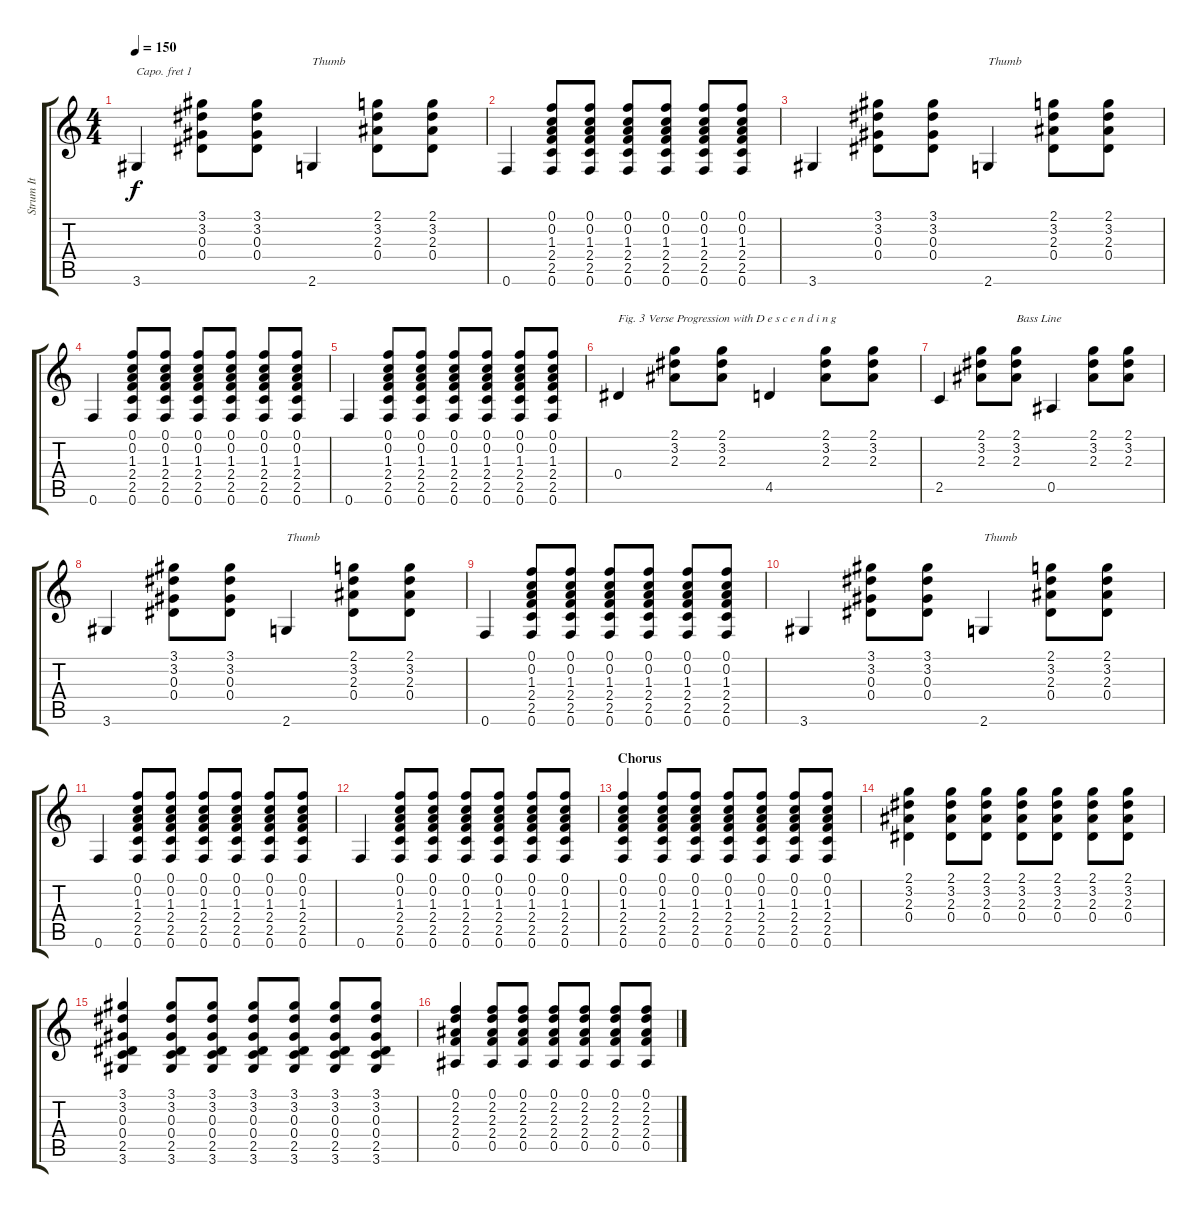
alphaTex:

\track ("Strum It" "Strum It") {instrument acousticguitarsteel}
\staff {score tabs}
\capo 1
\tuning (E4 B3 G3 D3 A2 E2) {hide}
\ts (4 4)
\tempo 150
\clef g2
\ks c
3.6.4{dy f} (3.1 3.2 0.3 0.4).8 (3.1 3.2 0.3 0.4).8 2.6.4{txt "Thumb"} (2.1 3.2 2.3 0.4).8 (2.1 3.2 2.3 0.4).8 |
0.6.4 (0.1 0.2 1.3 2.4 2.5 0.6).8 (0.1 0.2 1.3 2.4 2.5 0.6).8 (0.1 0.2 1.3 2.4 2.5 0.6).8 (0.1 0.2 1.3 2.4 2.5 0.6).8 (0.1 0.2 1.3 2.4 2.5 0.6).8 (0.1 0.2 1.3 2.4 2.5 0.6).8 |
3.6.4 (3.1 3.2 0.3 0.4).8 (3.1 3.2 0.3 0.4).8 2.6.4{txt "Thumb"} (2.1 3.2 2.3 0.4).8 (2.1 3.2 2.3 0.4).8 |
0.6.4 (0.1 0.2 1.3 2.4 2.5 0.6).8 (0.1 0.2 1.3 2.4 2.5 0.6).8 (0.1 0.2 1.3 2.4 2.5 0.6).8 (0.1 0.2 1.3 2.4 2.5 0.6).8 (0.1 0.2 1.3 2.4 2.5 0.6).8 (0.1 0.2 1.3 2.4 2.5 0.6).8 |
0.6.4 (0.1 0.2 1.3 2.4 2.5 0.6).8 (0.1 0.2 1.3 2.4 2.5 0.6).8 (0.1 0.2 1.3 2.4 2.5 0.6).8 (0.1 0.2 1.3 2.4 2.5 0.6).8 (0.1 0.2 1.3 2.4 2.5 0.6).8 (0.1 0.2 1.3 2.4 2.5 0.6).8 |
0.4.4{txt "Fig. 3 Verse Progression with D e s c e n d i n g "} (2.1 3.2 2.3).8 (2.1 3.2 2.3).8 4.5.4 (2.1 3.2 2.3).8 (2.1 3.2 2.3).8 |
2.5.4 (2.1 3.2 2.3).8 (2.1 3.2 2.3).8{txt "Bass Line"} 0.5.4 (2.1 3.2 2.3).8 (2.1 3.2 2.3).8 |
3.6.4 (3.1 3.2 0.3 0.4).8 (3.1 3.2 0.3 0.4).8 2.6.4{txt "Thumb"} (2.1 3.2 2.3 0.4).8 (2.1 3.2 2.3 0.4).8 |
0.6.4 (0.1 0.2 1.3 2.4 2.5 0.6).8 (0.1 0.2 1.3 2.4 2.5 0.6).8 (0.1 0.2 1.3 2.4 2.5 0.6).8 (0.1 0.2 1.3 2.4 2.5 0.6).8 (0.1 0.2 1.3 2.4 2.5 0.6).8 (0.1 0.2 1.3 2.4 2.5 0.6).8 |
3.6.4 (3.1 3.2 0.3 0.4).8 (3.1 3.2 0.3 0.4).8 2.6.4{txt "Thumb"} (2.1 3.2 2.3 0.4).8 (2.1 3.2 2.3 0.4).8 |
0.6.4 (0.1 0.2 1.3 2.4 2.5 0.6).8 (0.1 0.2 1.3 2.4 2.5 0.6).8 (0.1 0.2 1.3 2.4 2.5 0.6).8 (0.1 0.2 1.3 2.4 2.5 0.6).8 (0.1 0.2 1.3 2.4 2.5 0.6).8 (0.1 0.2 1.3 2.4 2.5 0.6).8 |
0.6.4 (0.1 0.2 1.3 2.4 2.5 0.6).8 (0.1 0.2 1.3 2.4 2.5 0.6).8 (0.1 0.2 1.3 2.4 2.5 0.6).8 (0.1 0.2 1.3 2.4 2.5 0.6).8 (0.1 0.2 1.3 2.4 2.5 0.6).8 (0.1 0.2 1.3 2.4 2.5 0.6).8 |
\section ("" "Chorus")
(0.1 0.2 1.3 2.4 2.5 0.6).4 (0.1 0.2 1.3 2.4 2.5 0.6).8 (0.1 0.2 1.3 2.4 2.5 0.6).8 (0.1 0.2 1.3 2.4 2.5 0.6).8 (0.1 0.2 1.3 2.4 2.5 0.6).8 (0.1 0.2 1.3 2.4 2.5 0.6).8 (0.1 0.2 1.3 2.4 2.5 0.6).8 |
(2.1 3.2 2.3 0.4).4 (2.1 3.2 2.3 0.4).8 (2.1 3.2 2.3 0.4).8 (2.1 3.2 2.3 0.4).8 (2.1 3.2 2.3 0.4).8 (2.1 3.2 2.3 0.4).8 (2.1 3.2 2.3 0.4).8 |
(3.1 3.2 0.3 0.4 2.5 3.6).4 (3.1 3.2 0.3 0.4 2.5 3.6).8 (3.1 3.2 0.3 0.4 2.5 3.6).8 (3.1 3.2 0.3 0.4 2.5 3.6).8 (3.1 3.2 0.3 0.4 2.5 3.6).8 (3.1 3.2 0.3 0.4 2.5 3.6).8 (3.1 3.2 0.3 0.4 2.5 3.6).8 |
(0.1 2.2 2.3 2.4 0.5).4 (0.1 2.2 2.3 2.4 0.5).8 (0.1 2.2 2.3 2.4 0.5).8 (0.1 2.2 2.3 2.4 0.5).8 (0.1 2.2 2.3 2.4 0.5).8 (0.1 2.2 2.3 2.4 0.5).8 (0.1 2.2 2.3 2.4 0.5).8
